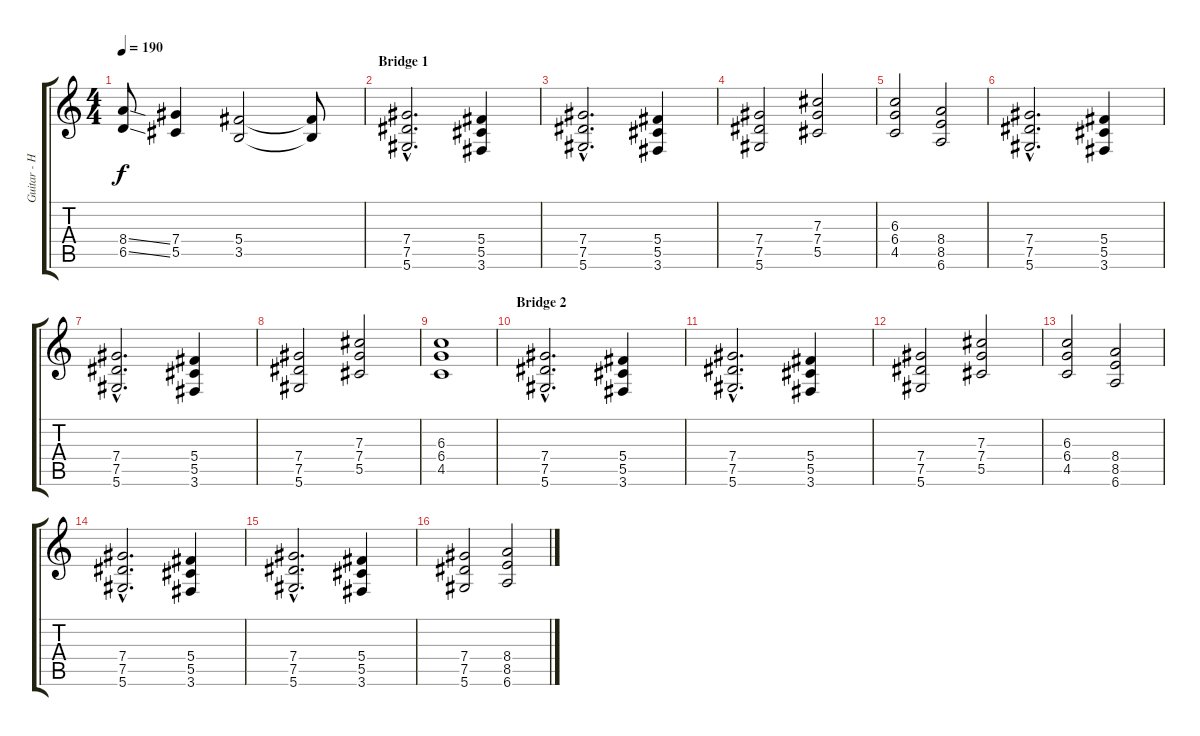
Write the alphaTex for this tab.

\track ("Guitar - Henjo Richter" "Guitar - H") {instrument overdrivenguitar}
\staff {score tabs}
\tuning (Eb4 Bb3 Gb3 Db3 Ab2 Eb2) {hide}
\ts (4 4)
\tempo 190
\clef g2
\ks c
(8.4{ss} 6.5{ss}).8{dy f} (7.4 5.5).4 (5.4 3.5).2 (5.4{t} 3.5{t}).8 |
\section ("" "Bridge 1")
(7.4{hac} 7.5{hac} 5.6{hac}).2{d} (5.4 5.5 3.6).4 |
(7.4{hac} 7.5{hac} 5.6{hac}).2{d} (5.4 5.5 3.6).4 |
(7.4 7.5 5.6).2 (7.3 7.4 5.5).2 |
(6.3 6.4 4.5).2 (8.4 8.5 6.6).2 |
(7.4{hac} 7.5{hac} 5.6{hac}).2{d} (5.4 5.5 3.6).4 |
(7.4{hac} 7.5{hac} 5.6{hac}).2{d} (5.4 5.5 3.6).4 |
(7.4 7.5 5.6).2 (7.3 7.4 5.5).2 |
(6.3 6.4 4.5).1 |
\section ("" "Bridge 2")
(7.4{hac} 7.5{hac} 5.6{hac}).2{d} (5.4 5.5 3.6).4 |
(7.4{hac} 7.5{hac} 5.6{hac}).2{d} (5.4 5.5 3.6).4 |
(7.4 7.5 5.6).2 (7.3 7.4 5.5).2 |
(6.3 6.4 4.5).2 (8.4 8.5 6.6).2 |
(7.4{hac} 7.5{hac} 5.6{hac}).2{d} (5.4 5.5 3.6).4 |
(7.4{hac} 7.5{hac} 5.6{hac}).2{d} (5.4 5.5 3.6).4 |
(7.4 7.5 5.6).2 (8.4 8.5 6.6).2
